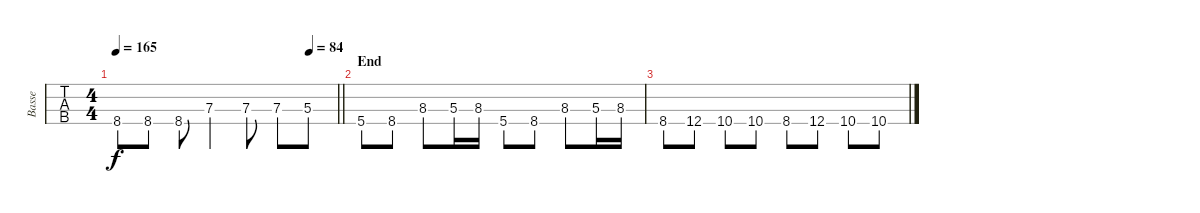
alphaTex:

\track ("Basse" "Basse") {instrument electricbassfinger}
\staff {tabs}
\tuning (G2 D2 A1 E1) {hide}
\ts (4 4)
\tempo 165
\tempo (84 0.875)
\clef f4
\barLineRight lightlight
\ks c
8.4.8{dy f} 8.4.8 8.4.8 7.3.4 7.3.8 7.3.8 5.3.8 |
\section ("" "End")
5.4.8 8.4.8 8.3.8 5.3.16 8.3.16 5.4.8 8.4.8 8.3.8 5.3.16 8.3.16 |
8.4.8 12.4.8 10.4{st}.8 10.4{st}.8 8.4.8 12.4.8 10.4{st}.8 10.4{st}.8
